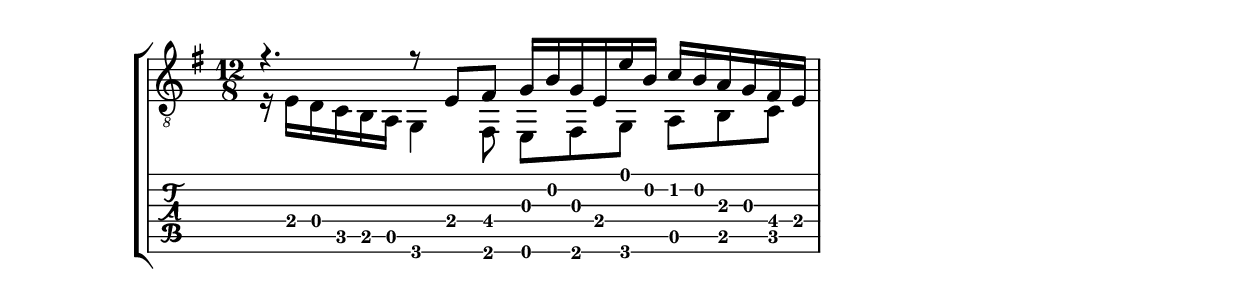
%% DO NOT EDIT this file manually; it is automatically
%% generated from LSR http://lsr.dsi.unimi.it
%% Make any changes in LSR itself, or in Documentation/snippets/new/ ,
%% and then run scripts/auxiliar/makelsr.py
%%
%% This file is in the public domain.
\version "2.14.0"

\header {
  lsrtags = "fretted-strings"

%% Translation of GIT committish: 2d548a99cb9dba80f2ff035582009477cd37eceb
  texidoces = "
La polifonía se crea de la misma forma en un @code{TabStaff} que
en una pauta normal.

"
  doctitlees = "Polifonía en tablaturas"


%% Translation of GIT committish: 0a868be38a775ecb1ef935b079000cebbc64de40
  texidocde = "
Polyphonie kann in einer Tabulatur (@code{TabStaff}) genauso wie in einem
normalen Notensystem erstellt werden.

"
  doctitlede = "Polyphonie in einer Tabulatur"

%% Translation of GIT committish: ac6297e4fa174ac5759cc450ad085c2fac9ba00b

  texidocfr = "
Une section polyphonique s'obtient dans un @code{TabStaff} de la
même manière que dans une portée normale.

"
  doctitlefr = "Polyphonie en mode tablature"


  texidoc = "
Polyphony is created the same way in a @code{TabStaff} as in a regular
staff.

"
  doctitle = "Polyphony in tablature"
} % begin verbatim

upper = \relative c' {
  \time 12/8
  \key e \minor
  \voiceOne
  r4. r8 e, fis g16 b g e e' b c b a g fis e
}

lower = \relative c {
  \key e \minor
  \voiceTwo
  r16 e d c b a g4 fis8 e fis g a b c
}

\score {
  <<
    \new StaffGroup = "tab with traditional" <<
      \new Staff = "guitar traditional" <<
        \clef "treble_8"
        \context Voice = "upper" \upper
        \context Voice = "lower" \lower
      >>
      \new TabStaff = "guitar tab" <<
        \context TabVoice = "upper" \upper
        \context TabVoice = "lower" \lower
      >>
    >>
  >>
}

